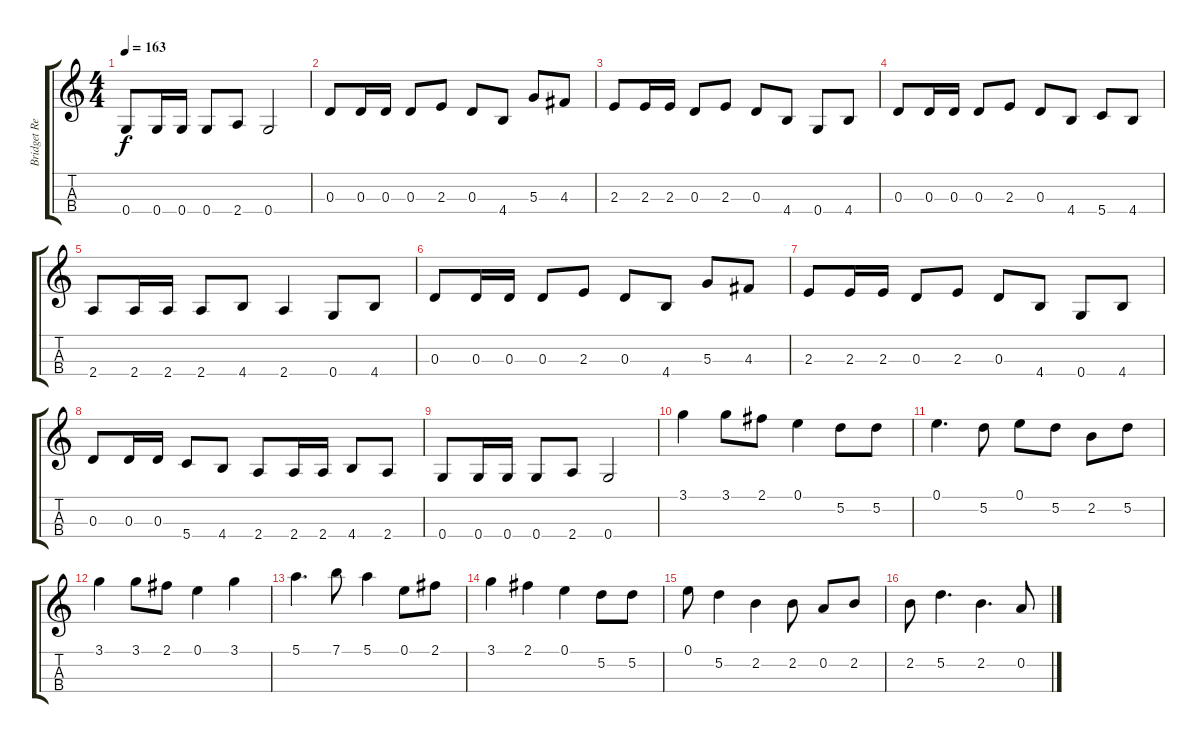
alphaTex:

\track ("Bridget Regan" "Bridget Re") {instrument violin}
\staff {score tabs}
\tuning (E5 A4 D4 G3) {hide}
\ts (4 4)
\tempo 163
\clef g2
\ks c
0.4.8{dy f} 0.4.16 0.4.16 0.4.8 2.4.8 0.4.2 |
0.3.8 0.3.16 0.3.16 0.3.8 2.3.8 0.3.8 4.4.8 5.3.8 4.3.8 |
2.3.8 2.3.16 2.3.16 0.3.8 2.3.8 0.3.8 4.4.8 0.4.8 4.4.8 |
0.3.8 0.3.16 0.3.16 0.3.8 2.3.8 0.3.8 4.4.8 5.4.8 4.4.8 |
2.4.8 2.4.16 2.4.16 2.4.8 4.4.8 2.4.4 0.4.8 4.4.8 |
0.3.8 0.3.16 0.3.16 0.3.8 2.3.8 0.3.8 4.4.8 5.3.8 4.3.8 |
2.3.8 2.3.16 2.3.16 0.3.8 2.3.8 0.3.8 4.4.8 0.4.8 4.4.8 |
0.3.8 0.3.16 0.3.16 5.4.8 4.4.8 2.4.8 2.4.16 2.4.16 4.4.8 2.4.8 |
0.4.8 0.4.16 0.4.16 0.4.8 2.4.8 0.4.2 |
3.1.4 3.1.8 2.1.8 0.1.4 5.2.8 5.2.8 |
0.1.4{d} 5.2.8 0.1.8 5.2.8 2.2.8 5.2.8 |
3.1.4 3.1.8 2.1.8 0.1.4 3.1.4 |
5.1.4{d} 7.1.8 5.1.4 0.1.8 2.1.8 |
3.1.4 2.1.4 0.1.4 5.2.8 5.2.8 |
0.1.8 5.2.4 2.2.4 2.2.8 0.2.8 2.2.8 |
2.2.8 5.2.4{d} 2.2.4{d} 0.2.8
